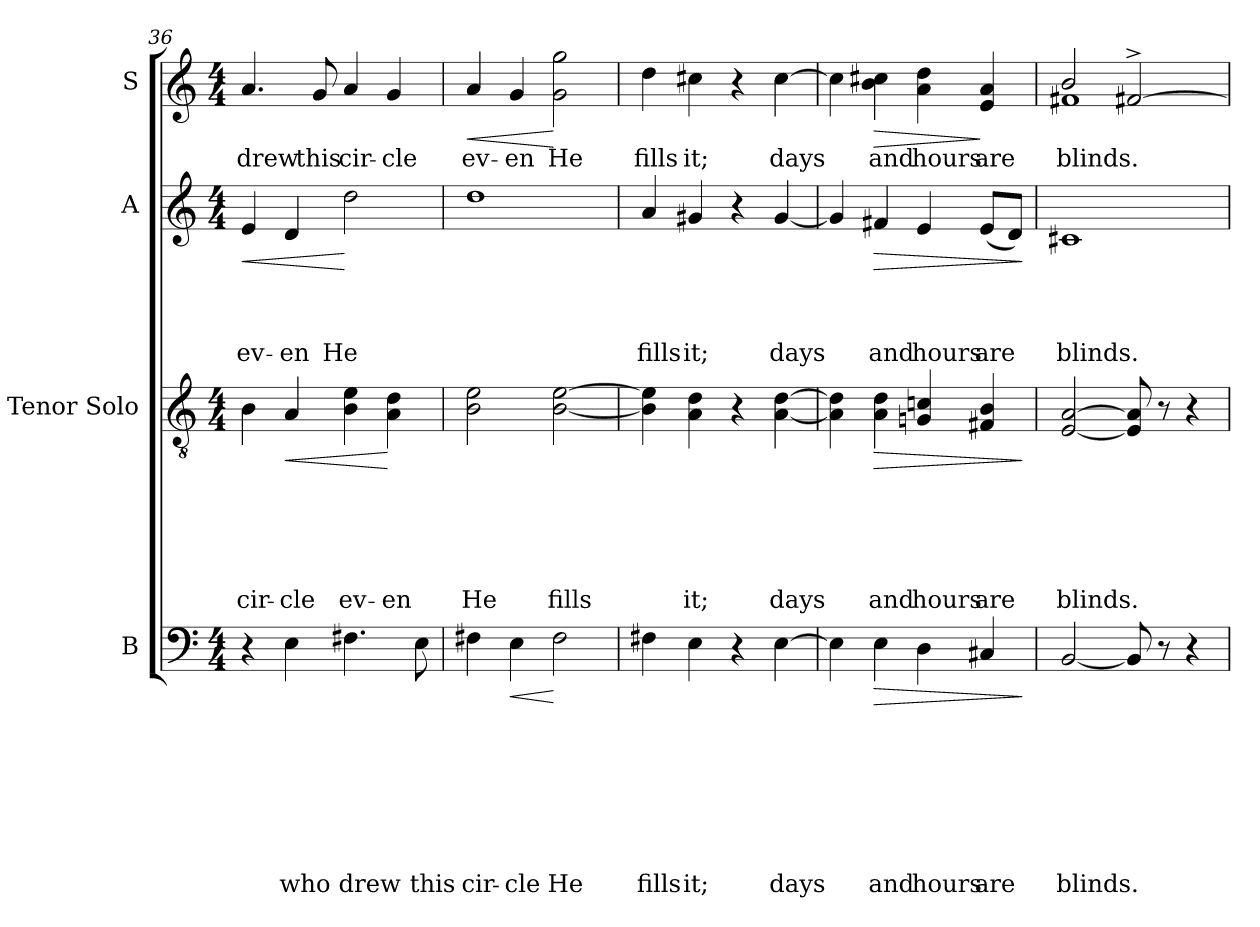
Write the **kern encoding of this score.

**kern	**text	**text	**text	**text	**text	**text	**text	**text	**dynam	**kern	**text	**text	**text	**text	**text	**text	**dynam	**kern	**text	**text	**text	**text	**dynam	**kern	**text	**dynam
*part4	*part4	*part4	*part4	*part4	*part4	*part4	*part4	*part4	*part4	*part3	*part3	*part3	*part3	*part3	*part3	*part3	*part3	*part2	*part2	*part2	*part2	*part2	*part2	*part1	*part1	*part1
*staff4	*staff4	*staff4	*staff4	*staff4	*staff4	*staff4	*staff4	*staff4	*staff4	*staff3	*staff3	*staff3	*staff3	*staff3	*staff3	*staff3	*staff3	*staff2	*staff2	*staff2	*staff2	*staff2	*staff2	*staff1	*staff1	*staff1
*I"B	*	*	*	*	*	*	*	*	*	*I"Tenor Solo	*	*	*	*	*	*	*	*I"A	*	*	*	*	*	*I"S	*	*
*	*	*	*	*	*	*	*	*	*	*I'T	*	*	*	*	*	*	*	*	*	*	*	*	*	*	*	*
*clefF4	*	*	*	*	*	*	*	*	*	*clefGv2	*	*	*	*	*	*	*	*clefG2	*	*	*	*	*	*clefG2	*	*
*k[]	*	*	*	*	*	*	*	*	*	*k[]	*	*	*	*	*	*	*	*k[]	*	*	*	*	*	*k[]	*	*
*C:	*	*	*	*	*	*	*	*	*	*C:	*	*	*	*	*	*	*	*C:	*	*	*	*	*	*C:	*	*
*M4/4	*	*	*	*	*	*	*	*	*	*M4/4	*	*	*	*	*	*	*	*M4/4	*	*	*	*	*	*M4/4	*	*
=36	=36	=36	=36	=36	=36	=36	=36	=36	=36	=36	=36	=36	=36	=36	=36	=36	=36	=36	=36	=36	=36	=36	=36	=36	=36	=36
!	!	!	!	!	!	!	!	!	!	!	!	!	!	!	!	!LO:LY:b	!	!	!	!	!	!LO:LY:b	!LO:HP:b	!	!LO:LY:b	!
4r	.	.	.	.	.	.	.	.	.	4B\	.	.	.	.	.	cir-	.	4e/	.	.	.	ev-	<	4.a/	drew	.
!	!	!	!	!	!	!	!	!LO:LY:b	!	!	!	!	!	!	!	!LO:LY:b	!LO:HP:b	!	!	!	!	!LO:LY:b	!	!	!	!
4E\	.	.	.	.	.	.	.	who	.	4A/	.	.	.	.	.	-cle	<	4d/	.	.	.	-en	.	.	.	.
!	!	!	!	!	!	!	!	!	!	!	!	!	!	!	!	!	!	!	!	!	!	!	!	!	!LO:LY:b	!
.	.	.	.	.	.	.	.	.	.	.	.	.	.	.	.	.	.	.	.	.	.	.	.	8g/	this	.
!	!	!	!	!	!	!	!	!LO:LY:b	!	!	!	!	!	!	!	!LO:LY:b	!	!	!	!	!	!LO:LY:b	!	!	!LO:LY:b	!
4.F#X\	.	.	.	.	.	.	.	drew	.	4B\ 4e\	.	.	.	.	.	ev-	.	2dd\	.	.	.	He	[	4a/	cir-	.
!	!	!	!	!	!	!	!	!	!	!	!	!	!	!	!	!LO:LY:b	!	!	!	!	!	!	!	!	!LO:LY:b	!
.	.	.	.	.	.	.	.	.	.	4A\ 4d\	.	.	.	.	.	-en	[	.	.	.	.	.	.	4g/	-cle	.
!	!	!	!	!	!	!	!	!LO:LY:b	!	!	!	!	!	!	!	!	!	!	!	!	!	!	!	!	!	!
8E\	.	.	.	.	.	.	.	this	.	.	.	.	.	.	.	.	.	.	.	.	.	.	.	.	.	.
!!LO:PB:g=z
=37	=37	=37	=37	=37	=37	=37	=37	=37	=37	=37	=37	=37	=37	=37	=37	=37	=37	=37	=37	=37	=37	=37	=37	=37	=37	=37
!	!	!	!	!	!	!	!	!LO:LY:b	!	!	!	!	!	!	!	!LO:LY:b	!	!	!	!	!	!	!	!	!LO:LY:b	!LO:HP:b
4F#X\	.	.	.	.	.	.	.	cir-	.	2B\ 2e\	.	.	.	.	.	He	.	1dd	.	.	.	.	.	4a/	ev-	<
!	!	!	!	!	!	!	!	!LO:LY:b	!LO:HP:b	!	!	!	!	!	!	!	!	!	!	!	!	!	!	!	!LO:LY:b	!
4E\	.	.	.	.	.	.	.	-cle	<	.	.	.	.	.	.	.	.	.	.	.	.	.	.	4g/	-en	.
!	!	!	!	!	!	!	!	!LO:LY:b	!	!	!	!	!	!	!	!LO:LY:b	!	!	!	!	!	!	!	!	!LO:LY:b	!
2F#\	.	.	.	.	.	.	.	He	[	[<2B\ [>2e\	.	.	.	.	.	fills	.	.	.	.	.	.	.	2g\ 2gg\	He	[
=38	=38	=38	=38	=38	=38	=38	=38	=38	=38	=38	=38	=38	=38	=38	=38	=38	=38	=38	=38	=38	=38	=38	=38	=38	=38	=38
!	!	!	!	!	!	!	!	!LO:LY:b	!	!	!	!	!	!	!	!	!	!	!	!	!	!LO:LY:b	!	!	!LO:LY:b	!
4F#X\	.	.	.	.	.	.	.	fills	.	4B\] 4e\]	.	.	.	.	.	.	.	4a/	.	.	.	fills	.	4dd\	fills	.
!	!	!	!	!	!	!	!	!LO:LY:b	!	!	!	!	!	!	!	!LO:LY:b	!	!	!	!	!	!LO:LY:b	!	!	!LO:LY:b	!
4E\	.	.	.	.	.	.	.	it;	.	4A\ 4d\	.	.	.	.	.	it;	.	4g#X/	.	.	.	it;	.	4cc#X\	it;	.
4r	.	.	.	.	.	.	.	.	.	4r	.	.	.	.	.	.	.	4r	.	.	.	.	.	4r	.	.
!	!	!	!	!	!	!	!	!LO:LY:b	!	!	!	!	!	!	!	!LO:LY:b	!	!	!	!	!	!LO:LY:b	!	!	!LO:LY:b	!
[>4E\	.	.	.	.	.	.	.	days	.	[<4A\ [>4d\	.	.	.	.	.	days	.	[<4g#/	.	.	.	days	.	[>4cc#\	days	.
=39	=39	=39	=39	=39	=39	=39	=39	=39	=39	=39	=39	=39	=39	=39	=39	=39	=39	=39	=39	=39	=39	=39	=39	=39	=39	=39
4E\]	.	.	.	.	.	.	.	.	.	4A\] 4d\]	.	.	.	.	.	.	.	4g#/]	.	.	.	.	.	4cc#\]	.	.
!	!	!	!	!	!	!	!	!LO:LY:b	!LO:HP:b	!	!	!	!	!	!	!LO:LY:b	!LO:HP:b	!	!	!	!	!LO:LY:b	!LO:HP:b	!	!LO:LY:b	!LO:HP:b
4E\	.	.	.	.	.	.	.	and	>	4A\ 4d\	.	.	.	.	.	and	>	4f#X/	.	.	.	and	>	4b\ 4cc#X\	and	>
!	!	!	!	!	!	!	!	!LO:LY:b	!	!	!	!	!	!	!	!LO:LY:b	!	!	!	!	!	!LO:LY:b	!	!	!LO:LY:b	!
4D\	.	.	.	.	.	.	.	hours	.	4Gn/ 4cn/	.	.	.	.	.	hours	.	4e/	.	.	.	hours	.	4a\ 4dd\	hours	.
!	!	!	!	!	!	!	!	!LO:LY:b	!	!	!	!	!	!	!	!LO:LY:b	!	!	!	!	!	!LO:LY:b	!	!	!LO:LY:b	!
4C#X/	.	.	.	.	.	.	.	are	.	4F#X/ 4B/	.	.	.	.	.	are	.	(<8e/L	.	.	.	are	.	4e/ 4a/	are	]
.	.	.	.	.	.	.	.	.	.	.	.	.	.	.	.	.	.	8d/J)	.	.	.	.	.	.	.	.
.	.	.	.	.	.	.	.	.	]	.	.	.	.	.	.	.	]	.	.	.	.	.	]	.	.	.
=40	=40	=40	=40	=40	=40	=40	=40	=40	=40	=40	=40	=40	=40	=40	=40	=40	=40	=40	=40	=40	=40	=40	=40	=40	=40	=40
!	!	!	!	!	!	!	!	!LO:LY:b	!	!	!	!	!	!	!	!LO:LY:b	!	!	!	!	!	!LO:LY:b	!	!	!LO:LY:b	!
*	*	*	*	*	*	*	*	*	*	*	*	*	*	*	*	*	*	*	*	*	*	*	*	*^	*	*
[<2BB/	.	.	.	.	.	.	.	blinds.	.	[<2E/ [>2A/	.	.	.	.	.	blinds.	.	1c#X	.	.	.	blinds.	.	2b/	1f#X	blinds.	.
8BB/]	.	.	.	.	.	.	.	.	.	8E/] 8A/]	.	.	.	.	.	.	.	.	.	.	.	.	.	[>2f#X^>/	.	.	.
8r	.	.	.	.	.	.	.	.	.	8r	.	.	.	.	.	.	.	.	.	.	.	.	.	.	.	.	.
4r	.	.	.	.	.	.	.	.	.	4r	.	.	.	.	.	.	.	.	.	.	.	.	.	.	.	.	.
*	*	*	*	*	*	*	*	*	*	*	*	*	*	*	*	*	*	*	*	*	*	*	*	*v	*v	*	*
=	=	=	=	=	=	=	=	=	=	=	=	=	=	=	=	=	=	=	=	=	=	=	=	=	=	=
*-	*-	*-	*-	*-	*-	*-	*-	*-	*-	*-	*-	*-	*-	*-	*-	*-	*-	*-	*-	*-	*-	*-	*-	*-	*-	*-
